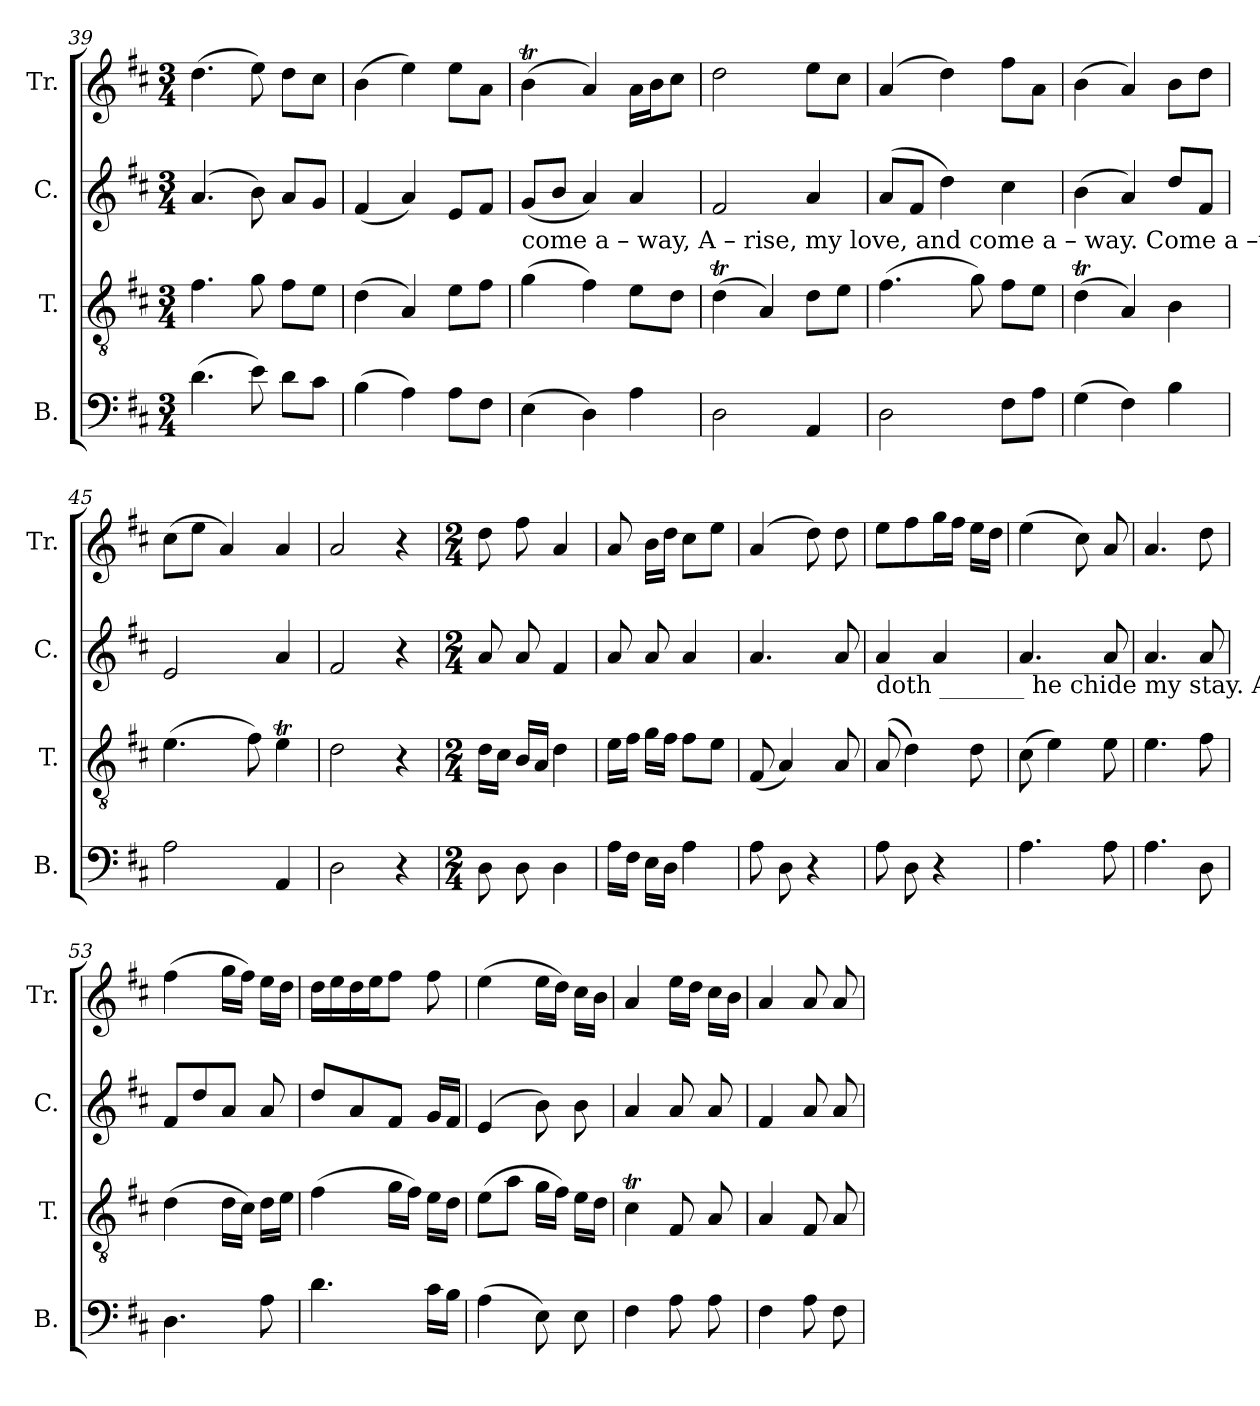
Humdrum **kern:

**kern	**kern	**kern	**kern
*part4	*part3	*part2	*part1
*staff4	*staff3	*staff2	*staff1
*I"B.	*I"T.	*I"C.	*I"Tr.
*I'B.	*I'T.	*I'C.	*I'Tr.
*clefF4	*clefGv2	*clefG2	*clefG2
*k[f#c#]	*k[f#c#]	*k[f#c#]	*k[f#c#]
*M3/4	*M3/4	*M3/4	*M3/4
=39	=39	=39	=39
(4.d\	4.f#\	(4.a/	(4.dd\
8e\)	8g\	8b\)	8ee\)
8d\L	8f#\L	8a/L	8dd\L
8c#\J	8e\J	8g/J	8cc#\J
=40	=40	=40	=40
(4B\	(4d\	(4f#/	(4b\
4A\)	4A/)	4a/)	4ee\)
8A\L	8e\L	8e/L	8ee\L
8F#\J	8f#\J	8f#/J	8a\J
!!LO:LB:g=z
=41	=41	=41	=41
!	!	!LO:TX:b:t=come       a      –    way,       A   –   rise,          my      love,     and     come          a –  way.           Come  a –way,   Come  a – way.       Gent     –     ly	!
(4E\	(4g\	(8g/L	(4bT\
.	.	8b/J	.
4D\)	4f#\)	4a/)	4a/)
4A\	8e\L	4a/	16a\LL
.	.	.	16b\J
.	8d\J	.	8cc#\J
=42	=42	=42	=42
2D\	(4dT\	2f#/	2dd\
.	4A/)	.	.
4AA/	8d\L	4a/	8ee\L
.	8e\J	.	8cc#\J
=43	=43	=43	=43
2D\	(4.f#\	(>8a/L	(4a/
.	.	8f#/J	.
.	.	4dd\)	4dd\)
.	8g\)	.	.
8F#\L	8f#\L	4cc#\	8ff#\L
8A\J	8e\J	.	8a\J
=44	=44	=44	=44
(4G\	(4dT\	(4b\	(4b\
4F#\)	4A/)	4a/)	4a/)
4B\	4B\	8dd/L	8b\L
.	.	8f#/J	8dd\J
=45	=45	=45	=45
2A\	(4.e\	2e/	(8cc#\L
.	.	.	8ee\J
.	.	.	4a/)
.	8f#\)	.	.
4AA/	4eT\	4a/	4a/
=46	=46	=46	=46
2D\	2d\	2f#/	2a/
4r	4r	4r	4r
=47	=47	=47	=47
*M2/4	*M2/4	*M2/4	*M2/4
*	*	*	*MM50
8D\	16d\LL	8a/	8dd\
.	16c#\JJ	.	.
8D\	16B/LL	8a/	8ff#\
.	16A/JJ	.	.
4D\	4d\	4f#/	4a/
=48	=48	=48	=48
16A\LL	16e\LL	8a/	8a/
16F#\JJ	16f#\JJ	.	.
16E\LL	16g\LL	8a/	16b\LL
16D\JJ	16f#\JJ	.	16dd\JJ
4A\	8f#\L	4a/	8cc#\L
.	8e\J	.	8ee\J
=49	=49	=49	=49
8A\	(8F#/	4.a/	(4a/
8D\	4A/)	.	.
4r	.	.	8dd\)
.	8A/	8a/	8dd\
!!LO:PB:g=z
=50	=50	=50	=50
!	!	!LO:TX:b:t=doth _______   he       chide    my   stay.   A  –  rise, ______   my       love, _________      and     come  ______   a   –  way,  Come  a – way.  Come  a–way,	!
8A\	(8A/	4a/	8ee\L
8D\	4d\)	.	8ff#\
4r	.	4a/	16gg\L
.	.	.	16ff#\JJ
.	8d\	.	16ee\LL
.	.	.	16dd\JJ
=51	=51	=51	=51
4.A\	(8c#\	4.a/	(4ee\
.	4e\)	.	.
.	.	.	8cc#\)
8A\	8e\	8a/	8a/
=52	=52	=52	=52
4.A\	4.e\	4.a/	4.a/
8D\	8f#\	8a/	8dd\
=53	=53	=53	=53
4.D\	(4d\	8f#/L	(4ff#\
.	.	8dd/	.
.	16d\LL	8a/J	16gg\LL
.	16c#\JJ)	.	16ff#\JJ)
8A\	16d\LL	8a/	16ee\LL
.	16e\JJ	.	16dd\JJ
=54	=54	=54	=54
4.d\	(4f#\	8dd/L	16dd\LL
.	.	.	16ee\
.	.	8a/	16dd\
.	.	.	16ee\J
.	16g\LL	8f#/J	8ff#\J
.	16f#\JJ)	.	.
16c#\LL	16e\LL	16g/LL	8ff#\
16B\JJ	16d\JJ	16f#/JJ	.
=55	=55	=55	=55
(4A\	(8e\L	(4e/	(4ee\
.	8a\J	.	.
8E\)	16g\LL	8b\)	16ee\LL
.	16f#\JJ)	.	16dd\JJ)
8E\	16e\LL	8b\	16cc#\LL
.	16d\JJ	.	16b\JJ
=56	=56	=56	=56
4F#\	4c#t\	4a/	4a/
8A\	8F#/	8a/	16ee\LL
.	.	.	16dd\JJ
8A\	8A/	8a/	16cc#\LL
.	.	.	16b\JJ
=57	=57	=57	=57
4F#\	4A/	4f#/	4a/
8A\	8F#/	8a/	8a/
8F#\	8A/	8a/	8a/
=	=	=	=
*-	*-	*-	*-
